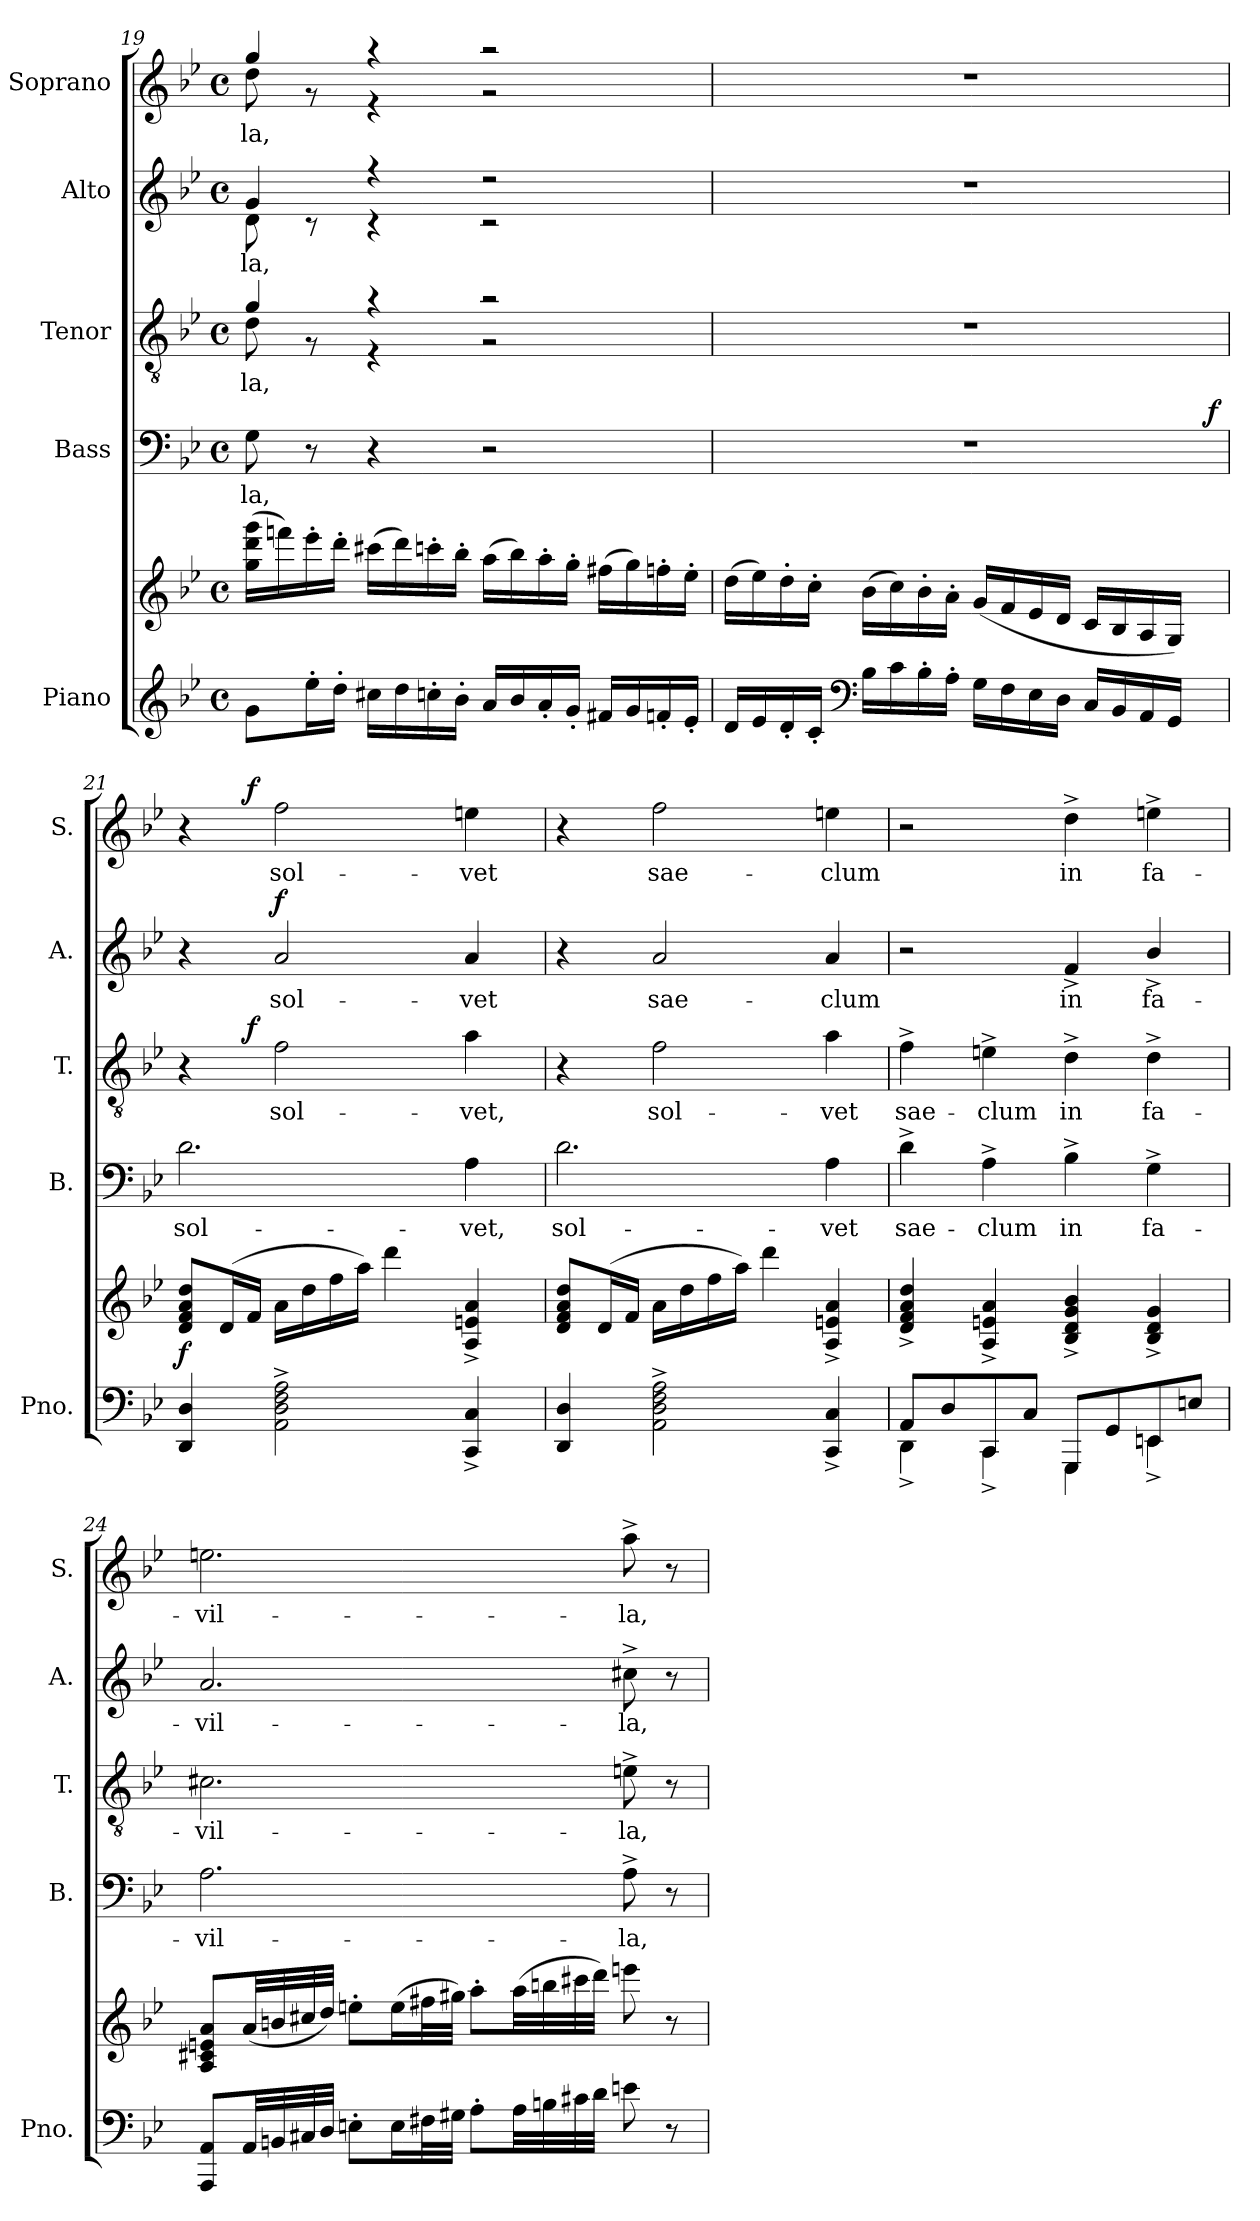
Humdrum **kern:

**kern	**kern	**dynam	**kern	**text	**dynam	**kern	**text	**dynam	**kern	**text	**dynam	**kern	**text	**dynam
*part5	*part5	*part5	*part4	*part4	*part4	*part3	*part3	*part3	*part2	*part2	*part2	*part1	*part1	*part1
*staff6	*staff5	*staff5/6	*staff4	*staff4	*staff4	*staff3	*staff3	*staff3	*staff2	*staff2	*staff2	*staff1	*staff1	*staff1
*I"Piano	*	*	*I"Bass	*	*	*I"Tenor	*	*	*I"Alto	*	*	*I"Soprano	*	*
*I'Pno.	*	*	*I'B.	*	*	*I'T.	*	*	*I'A.	*	*	*I'S.	*	*
!!LO:LB:g=z
*clefG2	*clefG2	*	*clefF4	*	*	*clefGv2	*	*	*clefG2	*	*	*clefG2	*	*
*	*	*	*	*	*	*ITrd7c12	*	*	*	*	*	*	*	*
*k[b-e-]	*k[b-e-]	*	*k[b-e-]	*	*	*k[b-e-]	*	*	*k[b-e-]	*	*	*k[b-e-]	*	*
*B-:	*B-:	*	*B-:	*	*	*B-:	*	*	*B-:	*	*	*B-:	*	*
*M4/4	*M4/4	*	*M4/4	*	*	*M4/4	*	*	*M4/4	*	*	*M4/4	*	*
*met(c)	*met(c)	*	*met(c)	*	*	*met(c)	*	*	*met(c)	*	*	*met(c)	*	*
=19	=19	=19	=19	=19	=19	=19	=19	=19	=19	=19	=19	=19	=19	=19
!	!	!	!	!LO:LY:b:color=#000000	!	!	!	!	!	!	!	!	!	!
!	!	!	!	!	!	!	!LO:LY:a:color=#000000	!	!	!	!	!	!	!
*	*	*	*	*	*	*^	*	*	*	*	*	*	*	*
!	!	!	!	!	!	!	!	!LO:LY:b:color=#000000	!	!	!	!	!	!	!
!	!	!	!	!	!	!	!	!	!	!	!LO:LY:a:color=#000000	!	!	!	!
*	*	*	*	*	*	*	*	*	*	*^	*	*	*	*	*
!	!	!	!	!	!	!	!	!	!	!	!	!LO:LY:b:color=#000000	!	!	!	!
!	!	!	!	!	!	!	!	!	!	!	!	!	!	!	!LO:LY:a:color=#000000	!
*	*	*	*	*	*	*	*	*	*	*	*	*	*	*^	*	*
!	!	!	!	!	!	!	!	!	!	!	!	!	!	!	!	!LO:LY:b:color=#000000	!
8gi\L	(16ggi\ 16dddi 16gggiLL	.	8Gi\	la,	.	4Gi/	8Di\	-la,	.	4gi/	8di\	-la,	.	4ggi/	8ddi\	-la,	.
.	16fffni\)	.	.	.	.	.	.	.	.	.	.	.	.	.	.	.	.
16ee-'i\L	16eee-'i\	.	8r	.	.	.	8r	.	.	.	8r	.	.	.	8r	.	.
16dd'i\JJ	16ddd'i\JJ	.	.	.	.	.	.	.	.	.	.	.	.	.	.	.	.
16cc#Xi\LL	(16ccc#Xi\LL	.	4r	.	.	4r	4r	.	.	4r	4r	.	.	4r	4r	.	.
16ddi\	16dddi\)	.	.	.	.	.	.	.	.	.	.	.	.	.	.	.	.
16ccn'i\	16cccn'i\	.	.	.	.	.	.	.	.	.	.	.	.	.	.	.	.
16b-'i\JJ	16bb-'i\JJ	.	.	.	.	.	.	.	.	.	.	.	.	.	.	.	.
16ai/LL	(16aai\LL	.	2r	.	.	2r	2r	.	.	2r	2r	.	.	2r	2r	.	.
16b-i/	16bb-i\)	.	.	.	.	.	.	.	.	.	.	.	.	.	.	.	.
16a'i/	16aa'i\	.	.	.	.	.	.	.	.	.	.	.	.	.	.	.	.
16g'i/JJ	16gg'i\JJ	.	.	.	.	.	.	.	.	.	.	.	.	.	.	.	.
16f#Xi/LL	(16ff#Xi\LL	.	.	.	.	.	.	.	.	.	.	.	.	.	.	.	.
16gi/	16ggi\)	.	.	.	.	.	.	.	.	.	.	.	.	.	.	.	.
16fn'i/	16ffn'i\	.	.	.	.	.	.	.	.	.	.	.	.	.	.	.	.
16e-'i/JJ	16ee-'i\JJ	.	.	.	.	.	.	.	.	.	.	.	.	.	.	.	.
*	*	*	*	*	*	*v	*v	*	*	*	*	*	*	*v	*v	*	*
*	*	*	*	*	*	*	*	*	*v	*v	*	*	*	*	*
=20	=20	=20	=20	=20	=20	=20	=20	=20	=20	=20	=20	=20	=20	=20
*	*	*	*^	*	*	*	*	*	*	*	*	*	*	*
16di/LL	(16ddi\LL	.	1r	2ryy	.	.	1r	.	.	1r	.	.	1r	.	.
16e-i/	16ee-i\)	.	.	.	.	.	.	.	.	.	.	.	.	.	.
16d'i/	16dd'i\	.	.	.	.	.	.	.	.	.	.	.	.	.	.
16c'i/JJ	16cc'i\JJ	.	.	.	.	.	.	.	.	.	.	.	.	.	.
*clefF4	*	*	*	*	*	*	*	*	*	*	*	*	*	*	*
16B-i\LL	(16b-i\LL	.	.	.	.	.	.	.	.	.	.	.	.	.	.
16ci\	16cci\)	.	.	.	.	.	.	.	.	.	.	.	.	.	.
16B-'i\	16b-'i\	.	.	.	.	.	.	.	.	.	.	.	.	.	.
16A'i\JJ	16a'i\JJ	.	.	.	.	.	.	.	.	.	.	.	.	.	.
16Gi\LL	(16gi/LL	.	.	4ryy	.	.	.	.	.	.	.	.	.	.	.
16Fi\	16fi/	.	.	.	.	.	.	.	.	.	.	.	.	.	.
16E-i\	16e-i/	.	.	.	.	.	.	.	.	.	.	.	.	.	.
16Di\JJ	16di/JJ	.	.	.	.	.	.	.	.	.	.	.	.	.	.
16Ci/LL	16ci/LL	.	.	8ryy	.	.	.	.	.	.	.	.	.	.	.
16BB-i/	16B-i/	.	.	.	.	.	.	.	.	.	.	.	.	.	.
16AAi/	16Ai/	.	.	16ryy	.	.	.	.	.	.	.	.	.	.	.
16GGi/JJ	16Gi/JJ)	.	.	32ryy	.	.	.	.	.	.	.	.	.	.	.
.	.	.	.	64ryy	.	.	.	.	.	.	.	.	.	.	.
.	.	.	.	128...ryy	.	.	.	.	.	.	.	.	.	.	.
.	.	.	.	1024ryy	.	f	.	.	.	.	.	.	.	.	.
*	*	*	*v	*v	*	*	*	*	*	*	*	*	*	*	*
=21	=21	=21	=21	=21	=21	=21	=21	=21	=21	=21	=21	=21	=21	=21
*	*	*	*^	*	*	*	*	*	*	*	*	*	*	*
!	!	!	!	!	!LO:LY:b:color=#000000	!	!	!	!	!	!	!	!	!	!
*	*	*	*v	*v	*	*	*^	*	*	*	*	*	*^	*	*
4DDi/ 4Di	8di/ 8fi 8ai 8ddiL	f	2.di\	-sol-	.	4r	8.ryy	.	.	4r	.	.	4r	8.ryy	.	.
.	(16di/L	.	.	.	.	.	.	.	.	.	.	.	.	.	.	.
.	16fi/JJ	.	.	.	.	.	2ryy	.	f	.	.	.	.	2ryy	.	f
!	!	!	!	!	!	!	!	!LO:LY:b:color=#000000	!	!	!	!	!	!	!	!
!	!	!	!	!	!	!	!	!	!	!	!LO:LY:b:color=#000000	!	!	!	!	!
!	!	!	!	!	!	!	!	!	!	!	!	!	!	!	!LO:LY:b:color=#000000	!
2AAi\^ 2Di^ 2Fi^ 2Ai^	16ai\LL	.	.	.	.	2Fi\	.	sol-	.	2ai/	sol-	f	2ffi\	.	sol-	.
.	16ddi\	.	.	.	.	.	.	.	.	.	.	.	.	.	.	.
.	16ffi\	.	.	.	.	.	.	.	.	.	.	.	.	.	.	.
.	16aai\JJ)	.	.	.	.	.	.	.	.	.	.	.	.	.	.	.
.	4dddi\	.	.	.	.	.	.	.	.	.	.	.	.	.	.	.
.	.	.	.	.	.	.	4ryy	.	.	.	.	.	.	4ryy	.	.
!	!	!	!	!LO:LY:b:color=#000000	!	!	!	!	!	!	!	!	!	!	!	!
!	!	!	!	!	!	!	!	!LO:LY:b:color=#000000	!	!	!	!	!	!	!	!
!	!	!	!	!	!	!	!	!	!	!	!LO:LY:b:color=#000000	!	!	!	!	!
!	!	!	!	!	!	!	!	!	!	!	!	!	!	!	!LO:LY:b:color=#000000	!
4CCi/^ 4Ci^	4Ai/^ 4eni^ 4ai^	.	4Ai\	-vet,	.	4Ai\	.	-vet,	.	4ai/	-vet	.	4eeni\	.	-vet	.
.	.	.	.	.	.	.	16ryy	.	.	.	.	.	.	16ryy	.	.
*	*	*	*	*	*	*v	*v	*	*	*	*	*	*v	*v	*	*
!!LO:PB:g=z
=22	=22	=22	=22	=22	=22	=22	=22	=22	=22	=22	=22	=22	=22	=22
*	*	*	*	*	*	*^	*	*	*	*	*	*^	*	*
!	!	!	!	!LO:LY:b:color=#000000	!	!	!	!	!	!	!	!	!	!	!	!
*	*	*	*	*	*	*v	*v	*	*	*	*	*	*v	*v	*	*
4DDi/ 4Di	8di/ 8fi 8ai 8ddiL	.	2.di\	sol-	.	4r	.	.	4r	.	.	4r	.	.
.	(16di/L	.	.	.	.	.	.	.	.	.	.	.	.	.
.	16fi/JJ	.	.	.	.	.	.	.	.	.	.	.	.	.
!	!	!	!	!	!	!	!LO:LY:b:color=#000000	!	!	!	!	!	!	!
!	!	!	!	!	!	!	!	!	!	!LO:LY:b:color=#000000	!	!	!	!
!	!	!	!	!	!	!	!	!	!	!	!	!	!LO:LY:b:color=#000000	!
2AAi\^ 2Di^ 2Fi^ 2Ai^	16ai\LL	.	.	.	.	2Fi\	sol-	.	2ai/	sae-	.	2ffi\	sae-	.
.	16ddi\	.	.	.	.	.	.	.	.	.	.	.	.	.
.	16ffi\	.	.	.	.	.	.	.	.	.	.	.	.	.
.	16aai\JJ)	.	.	.	.	.	.	.	.	.	.	.	.	.
.	4dddi\	.	.	.	.	.	.	.	.	.	.	.	.	.
!	!	!	!	!LO:LY:b:color=#000000	!	!	!	!	!	!	!	!	!	!
!	!	!	!	!	!	!	!LO:LY:b:color=#000000	!	!	!	!	!	!	!
!	!	!	!	!	!	!	!	!	!	!LO:LY:b:color=#000000	!	!	!	!
!	!	!	!	!	!	!	!	!	!	!	!	!	!LO:LY:b:color=#000000	!
4CCi/^ 4Ci^	4Ai/^ 4eni^ 4ai^	.	4Ai\	-vet	.	4Ai\	-vet	.	4ai/	-clum	.	4eeni\	-clum	.
=23	=23	=23	=23	=23	=23	=23	=23	=23	=23	=23	=23	=23	=23	=23
*^	*	*	*	*	*	*	*	*	*	*	*	*	*	*
!	!	!	!	!	!LO:LY:b:color=#000000	!	!	!	!	!	!	!	!	!	!
!	!	!	!	!	!	!	!	!LO:LY:b:color=#000000	!	!	!	!	!	!	!
8AAi/L	4DD^i\	4di/^ 4fi^ 4ai^ 4ddi^	.	4d^i\	sae-	.	4F^i\	sae-	.	2r	.	.	2r	.	.
8Di/	.	.	.	.	.	.	.	.	.	.	.	.	.	.	.
!	!	!	!	!	!LO:LY:b:color=#000000	!	!	!	!	!	!	!	!	!	!
!	!	!	!	!	!	!	!	!LO:LY:b:color=#000000	!	!	!	!	!	!	!
8CCi/	4CC^i\	4Ai/^ 4eni^ 4ai^	.	4A^i\	-clum	.	4En^i\	-clum	.	.	.	.	.	.	.
8Ci/J	.	.	.	.	.	.	.	.	.	.	.	.	.	.	.
!	!	!	!	!	!LO:LY:b:color=#000000	!	!	!	!	!	!	!	!	!	!
!	!	!	!	!	!	!	!	!LO:LY:b:color=#000000	!	!	!	!	!	!	!
!	!	!	!	!	!	!	!	!	!	!	!LO:LY:b:color=#000000	!	!	!	!
!	!	!	!	!	!	!	!	!	!	!	!	!	!	!LO:LY:b:color=#000000	!
8GGGi/L	4GGGi\	4B-i/^ 4di^ 4gi^ 4b-i^	.	4B-^i\	in	.	4D^i\	in	.	4f^i/	in	.	4dd^i\	in	.
8GGi/	.	.	.	.	.	.	.	.	.	.	.	.	.	.	.
!	!	!	!	!	!LO:LY:b:color=#000000	!	!	!	!	!	!	!	!	!	!
!	!	!	!	!	!	!	!	!LO:LY:b:color=#000000	!	!	!	!	!	!	!
!	!	!	!	!	!	!	!	!	!	!	!LO:LY:b:color=#000000	!	!	!	!
!	!	!	!	!	!	!	!	!	!	!	!	!	!	!LO:LY:b:color=#000000	!
8EEni/	4EE^i\	4B-i/^ 4di^ 4gi^	.	4G^i\	fa-	.	4D^i\	fa-	.	4b-^i/	fa-	.	4een^i\	fa-	.
8Eni/J	.	.	.	.	.	.	.	.	.	.	.	.	.	.	.
*v	*v	*	*	*	*	*	*	*	*	*	*	*	*	*	*
=24	=24	=24	=24	=24	=24	=24	=24	=24	=24	=24	=24	=24	=24	=24
!	!	!	!	!LO:LY:b:color=#000000	!	!	!	!	!	!	!	!	!	!
!	!	!	!	!	!	!	!LO:LY:b:color=#000000	!	!	!	!	!	!	!
!	!	!	!	!	!	!	!	!	!	!LO:LY:b:color=#000000	!	!	!	!
!	!	!	!	!	!	!	!	!	!	!	!	!	!LO:LY:b:color=#000000	!
8AAAi/ 8AAiL	8Ai/ 8c#Xi 8eni 8aiL	.	2.Ai\	-vil-	.	2.C#Xi\	-vil-	.	2.ai/	-vil-	.	2.eeni\	-vil-	.
32AAi/LL	(32ai/LL	.	.	.	.	.	.	.	.	.	.	.	.	.
32BBni/	32bni/	.	.	.	.	.	.	.	.	.	.	.	.	.
32C#Xi/	32cc#Xi/	.	.	.	.	.	.	.	.	.	.	.	.	.
32Di/JJJ	32ddi/JJJ)	.	.	.	.	.	.	.	.	.	.	.	.	.
8En'i\L	8een'i\L	.	.	.	.	.	.	.	.	.	.	.	.	.
16Ei\L	(16eei\L	.	.	.	.	.	.	.	.	.	.	.	.	.
32F#Xi\L	32ff#Xi\L	.	.	.	.	.	.	.	.	.	.	.	.	.
32G#Xi\JJJ	32gg#Xi\JJJ)	.	.	.	.	.	.	.	.	.	.	.	.	.
8A'i\L	8aa'i\L	.	.	.	.	.	.	.	.	.	.	.	.	.
32Ai\LL	(32aai\LL	.	.	.	.	.	.	.	.	.	.	.	.	.
32Bni\	32bbni\	.	.	.	.	.	.	.	.	.	.	.	.	.
32c#Xi\	32ccc#Xi\	.	.	.	.	.	.	.	.	.	.	.	.	.
32di\JJJ	32dddi\JJJ)	.	.	.	.	.	.	.	.	.	.	.	.	.
!	!	!	!	!LO:LY:b:color=#000000	!	!	!	!	!	!	!	!	!	!
!	!	!	!	!	!	!	!LO:LY:b:color=#000000	!	!	!	!	!	!	!
!	!	!	!	!	!	!	!	!	!	!LO:LY:b:color=#000000	!	!	!	!
!	!	!	!	!	!	!	!	!	!	!	!	!	!LO:LY:b:color=#000000	!
8eni\	8eeeni\	.	8A^i\	-la,	.	8En^i\	-la,	.	8cc#X^i\	-la,	.	8aa^i\	-la,	.
8r	8r	.	8r	.	.	8r	.	.	8r	.	.	8r	.	.
=	=	=	=	=	=	=	=	=	=	=	=	=	=	=
*-	*-	*-	*-	*-	*-	*-	*-	*-	*-	*-	*-	*-	*-	*-
